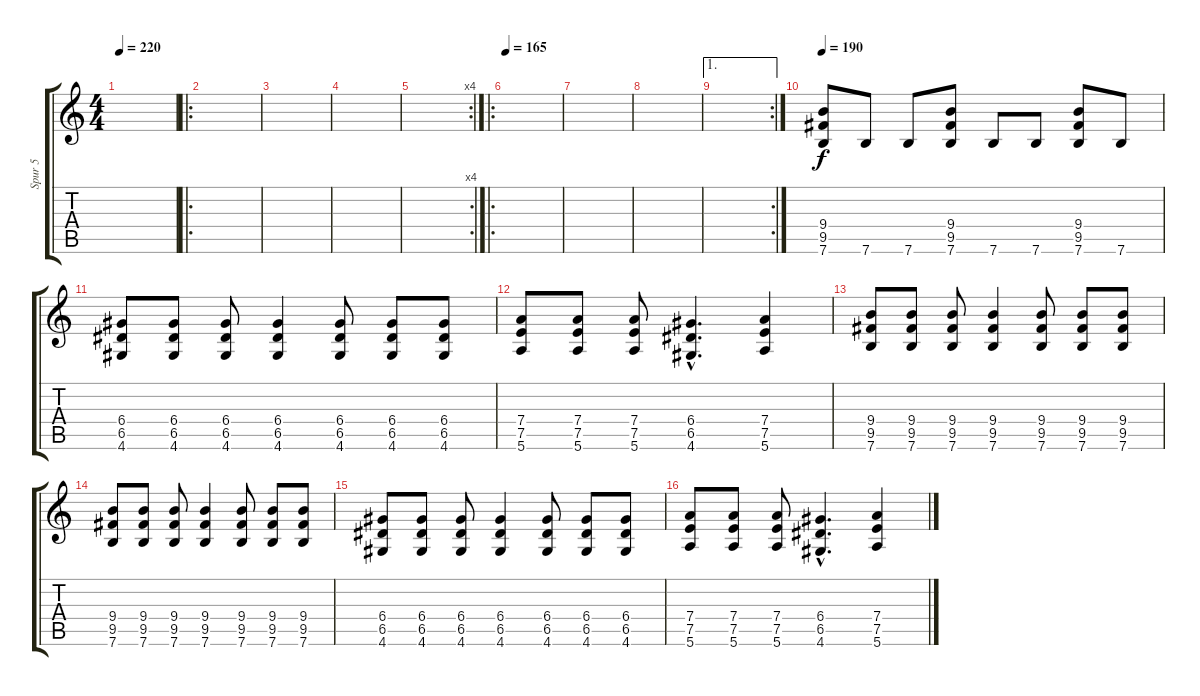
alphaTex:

\track ("Spur 5" "Spur 5") {instrument distortionguitar}
\staff {score tabs}
\tuning (E4 B3 G3 D3 A2 E2) {hide}
\ts (4 4)
\tempo 220
\clef g2
\ks c
|
\ro
|
|
|
\rc 4
|
\ro
\tempo 165
|
|
|
\ae 1
\rc 2
|
\tempo 190
(9.4 9.5 7.6).8 7.6.8 7.6.8 (9.4 9.5 7.6).8 7.6.8 7.6.8 (9.4 9.5 7.6).8 7.6.8 |
(6.4 6.5 4.6).8 (6.4 6.5 4.6).8 (6.4 6.5 4.6).8 (6.4 6.5 4.6).4 (6.4 6.5 4.6).8 (6.4 6.5 4.6).8 (6.4 6.5 4.6).8 |
(7.4 7.5 5.6).8 (7.4 7.5 5.6).8 (7.4 7.5 5.6).8 (6.4{hac} 6.5{hac} 4.6{hac}).4{d} (7.4 7.5 5.6).4 |
(9.4 9.5 7.6).8 (9.4 9.5 7.6).8 (9.4 9.5 7.6).8 (9.4 9.5 7.6).4 (9.4 9.5 7.6).8 (9.4 9.5 7.6).8 (9.4 9.5 7.6).8 |
(9.4 9.5 7.6).8 (9.4 9.5 7.6).8 (9.4 9.5 7.6).8 (9.4 9.5 7.6).4 (9.4 9.5 7.6).8 (9.4 9.5 7.6).8 (9.4 9.5 7.6).8 |
(6.4 6.5 4.6).8 (6.4 6.5 4.6).8 (6.4 6.5 4.6).8 (6.4 6.5 4.6).4 (6.4 6.5 4.6).8 (6.4 6.5 4.6).8 (6.4 6.5 4.6).8 |
(7.4 7.5 5.6).8 (7.4 7.5 5.6).8 (7.4 7.5 5.6).8 (6.4{hac} 6.5{hac} 4.6{hac}).4{d} (7.4 7.5 5.6).4
